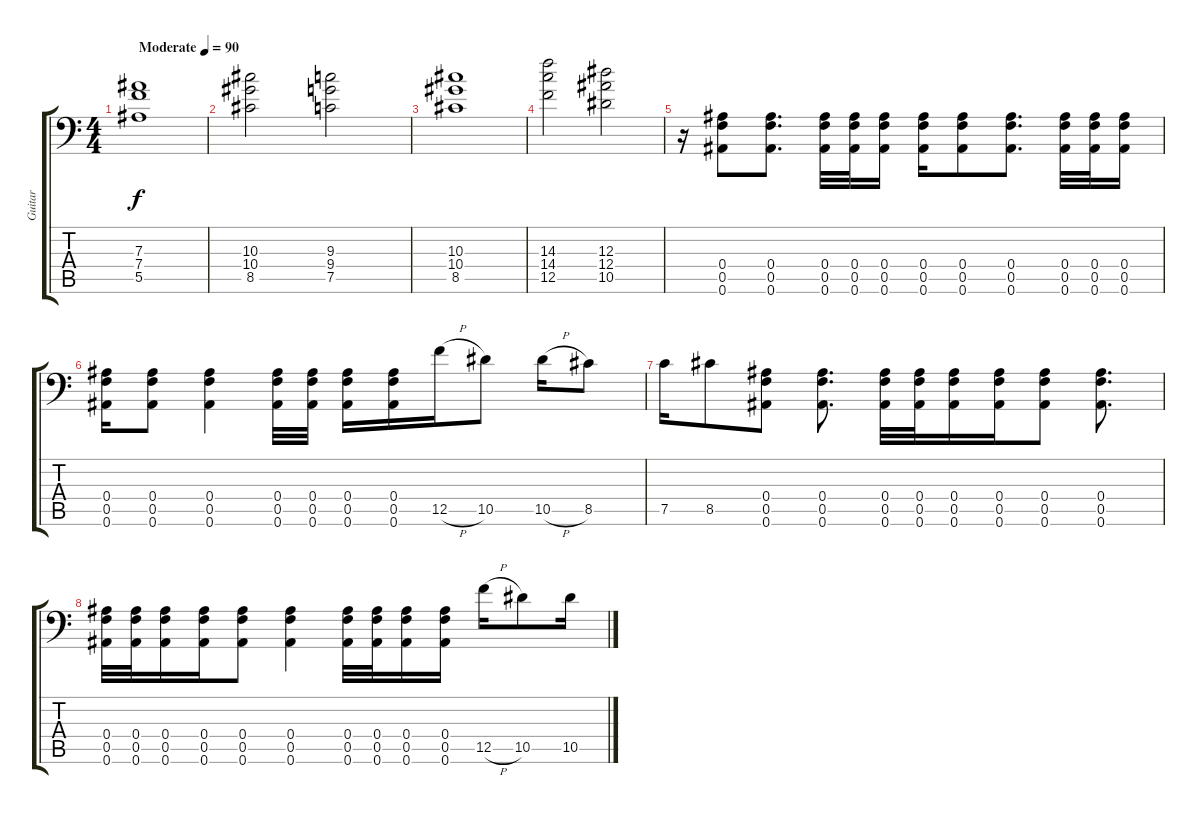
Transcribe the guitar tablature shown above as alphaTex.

\track ("Guitar" "Guitar") {instrument distortionguitar}
\staff {score tabs}
\tuning (C4 G3 Eb3 Bb2 F2 Bb1) {hide}
\ts (4 4)
\tempo (90 "Moderate")
\clef f4
\ks c
(7.3 7.4 5.5).1{dy f instrument distortionguitar} |
(10.3 10.4 8.5).2 (9.3 9.4 7.5).2 |
(10.3 10.4 8.5).1 |
(14.3 14.4 12.5).2 (12.3 12.4 10.5).2 |
r.16 (0.4 0.5 0.6).8 (0.4 0.5 0.6).8{d} (0.4 0.5 0.6).32 (0.4 0.5 0.6).32 (0.4 0.5 0.6).16 (0.4 0.5 0.6).16 (0.4 0.5 0.6).8 (0.4 0.5 0.6).8{d} (0.4 0.5 0.6).32 (0.4 0.5 0.6).32 (0.4 0.5 0.6).16 |
(0.4 0.5 0.6).16 (0.4 0.5 0.6).8 (0.4 0.5 0.6).4 (0.4 0.5 0.6).32 (0.4 0.5 0.6).32 (0.4 0.5 0.6).16 (0.4 0.5 0.6).16 12.5{h}.16 10.5.8 10.5{h}.16 8.5.8 |
7.5.16 8.5.8 (0.4 0.5 0.6).8 (0.4 0.5 0.6).8{d} (0.4 0.5 0.6).32 (0.4 0.5 0.6).32 (0.4 0.5 0.6).16 (0.4 0.5 0.6).16 (0.4 0.5 0.6).8 (0.4 0.5 0.6).8{d} |
(0.4 0.5 0.6).32 (0.4 0.5 0.6).32 (0.4 0.5 0.6).16 (0.4 0.5 0.6).16 (0.4 0.5 0.6).8 (0.4 0.5 0.6).4 (0.4 0.5 0.6).32 (0.4 0.5 0.6).32 (0.4 0.5 0.6).16 (0.4 0.5 0.6).16 12.5{h}.16 10.5.8 10.5{h}.16
